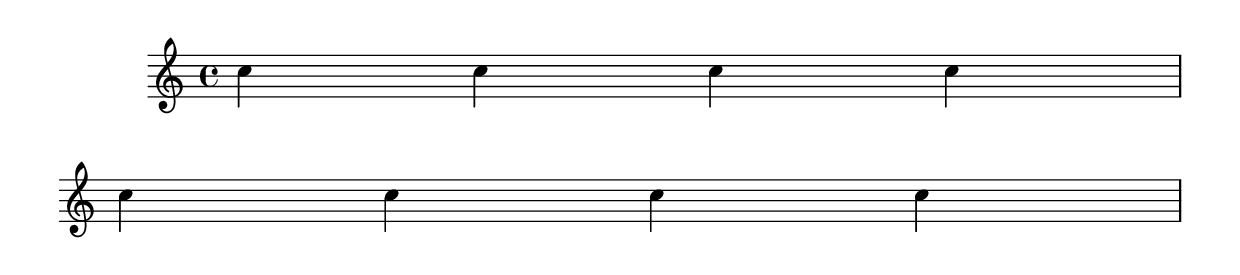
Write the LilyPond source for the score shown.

%% DO NOT EDIT this file manually; it is automatically
%% generated from LSR http://lsr.dsi.unimi.it
%% Make any changes in LSR itself, or in Documentation/snippets/new/ ,
%% and then run scripts/auxiliar/makelsr.py
%%
%% This file is in the public domain.
\version "2.14.0"

\header {
  lsrtags = "rhythms, contexts-and-engravers"

%% Translation of GIT committish: 615cbf212fdaf0b220b3330da417d0c3602494f2
  texidoces = "

Se pueden eliminar completamente los números de compás quitando el
grabador @code{Bar_number_engraver} del contexto de @code{Score}.

"

  doctitlees = "Suprimir los números de compás de toda la partitura"



%% Translation of GIT committish: 0a868be38a775ecb1ef935b079000cebbc64de40
  texidocde = "
Taktnummern können vollkommen aus den Noten entfernt werden, indem
man den @code{Bar_number_engraver} aus dem @code{Score}-Kontext
entfernt.

"
  doctitlede = "Entfernung von Taktnummern in einer Partitur"



%% Translation of GIT committish: 374d57cf9b68ddf32a95409ce08ba75816900f6b
  texidocfr = "
Désactiver le graveur concerné --- @code{Bar_number_engraver} ---
donnera une partition  --- contexte @code{Score} --- sans numéros de
mesure.

"
  doctitlefr = "Supprimer les numéros de mesure d'une partition"


  texidoc = "
Bar numbers can be removed entirely by removing the
@code{Bar_number_engraver} from the @code{Score} context.

"
  doctitle = "Removing bar numbers from a score"
} % begin verbatim

\layout {
  \context {
    \Score
    \remove "Bar_number_engraver"
  }
}

\relative c'' {
  c4 c c c \break
  c4 c c c
}

